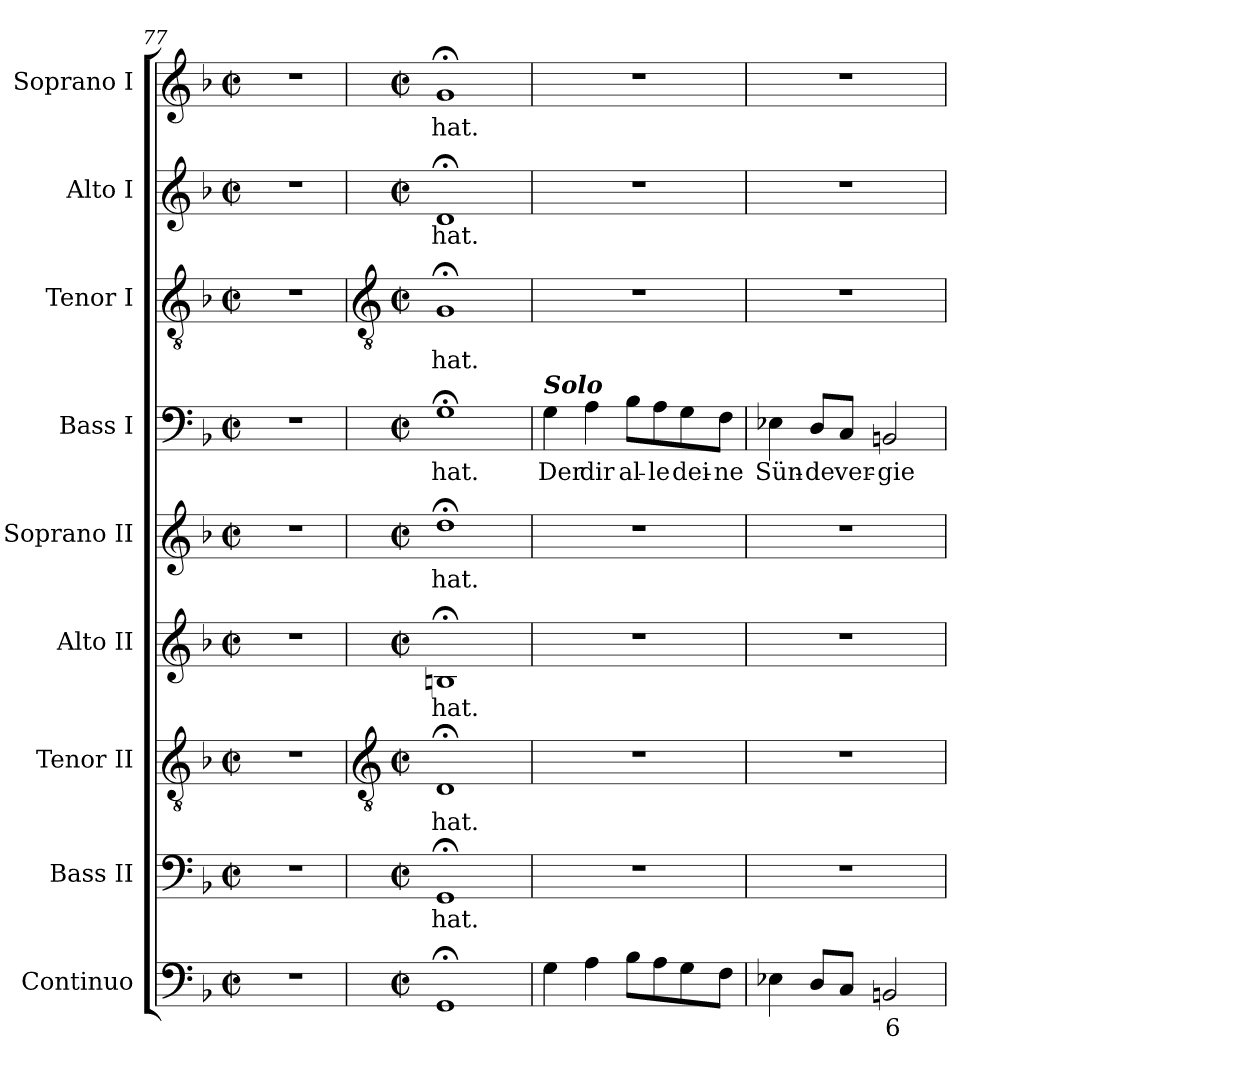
**kern	**text	**kern	**text	**kern	**text	**kern	**text	**kern	**text	**kern	**text	**kern	**text	**kern	**text	**kern	**text
*part9	*part9	*part8	*part8	*part7	*part7	*part6	*part6	*part5	*part5	*part4	*part4	*part3	*part3	*part2	*part2	*part1	*part1
*staff9	*staff9	*staff8	*staff8	*staff7	*staff7	*staff6	*staff6	*staff5	*staff5	*staff4	*staff4	*staff3	*staff3	*staff2	*staff2	*staff1	*staff1
*I"Continuo	*	*I"Bass II	*	*I"Tenor II	*	*I"Alto II	*	*I"Soprano II	*	*I"Bass I	*	*I"Tenor I	*	*I"Alto I	*	*I"Soprano I	*
*I'Continuo	*	*I'Bass II	*	*I'Tenor II	*	*I'Alto II	*	*I'Soprano II	*	*I'Bass I	*	*I'Tenor I	*	*I'Alto I	*	*I'Soprano I	*
*clefF4	*	*clefF4	*	*clefGv2	*	*clefG2	*	*clefG2	*	*clefF4	*	*clefGv2	*	*clefG2	*	*clefG2	*
*k[b-]	*	*k[b-]	*	*k[b-]	*	*k[b-]	*	*k[b-]	*	*k[b-]	*	*k[b-]	*	*k[b-]	*	*k[b-]	*
*F:	*	*F:	*	*F:	*	*F:	*	*F:	*	*F:	*	*F:	*	*F:	*	*F:	*
*M2/2	*	*M2/2	*	*M2/2	*	*M2/2	*	*M2/2	*	*M2/2	*	*M2/2	*	*M2/2	*	*M2/2	*
*met(c|)	*	*met(c|)	*	*met(c|)	*	*met(c|)	*	*met(c|)	*	*met(c|)	*	*met(c|)	*	*met(c|)	*	*met(c|)	*
=77	=77	=77	=77	=77	=77	=77	=77	=77	=77	=77	=77	=77	=77	=77	=77	=77	=77
1r	.	1r	.	1r	.	1r	.	1r	.	1r	.	1r	.	1r	.	1r	.
!!LO:LB:g=z
=78	=78	=78	=78	=78	=78	=78	=78	=78	=78	=78	=78	=78	=78	=78	=78	=78	=78
*	*	*	*	*clefGv2	*	*	*	*	*	*	*	*clefGv2	*	*	*	*	*
*M2/2	*	*M2/2	*	*M2/2	*	*M2/2	*	*M2/2	*	*M2/2	*	*M2/2	*	*M2/2	*	*M2/2	*
*met(c|)	*	*met(c|)	*	*met(c|)	*	*met(c|)	*	*met(c|)	*	*met(c|)	*	*met(c|)	*	*met(c|)	*	*met(c|)	*
!	!	!	!LO:LY:b	!	!LO:LY:b	!	!LO:LY:b	!	!LO:LY:b	!	!LO:LY:b	!	!LO:LY:b	!	!LO:LY:b	!	!LO:LY:b
1GG;<	.	1GG;<	hat.	1D;<	hat.	1Bn;<	hat.	1dd;<	hat.	1G;<	hat.	1G;<	hat.	1d;<	hat.	1g;<	hat.
=79	=79	=79	=79	=79	=79	=79	=79	=79	=79	=79	=79	=79	=79	=79	=79	=79	=79
!	!	!	!	!	!	!	!	!	!	!LO:TX:a:Bi:t=Solo	!	!	!	!	!	!	!
!	!	!	!	!	!	!	!	!	!	!	!LO:LY:b	!	!	!	!	!	!
4G	.	1r	.	1r	.	1r	.	1r	.	4G	Der	1r	.	1r	.	1r	.
!	!	!	!	!	!	!	!	!	!	!	!LO:LY:b	!	!	!	!	!	!
4A	.	.	.	.	.	.	.	.	.	4A	dir	.	.	.	.	.	.
!	!	!	!	!	!	!	!	!	!	!	!LO:LY:b	!	!	!	!	!	!
8B-L	.	.	.	.	.	.	.	.	.	8B-\L	al-	.	.	.	.	.	.
!	!	!	!	!	!	!	!	!	!	!	!LO:LY:b	!	!	!	!	!	!
8A	.	.	.	.	.	.	.	.	.	8A\	-le	.	.	.	.	.	.
!	!	!	!	!	!	!	!	!	!	!	!LO:LY:b	!	!	!	!	!	!
8G	.	.	.	.	.	.	.	.	.	8G\	dei-	.	.	.	.	.	.
!	!	!	!	!	!	!	!	!	!	!	!LO:LY:b	!	!	!	!	!	!
8FJ	.	.	.	.	.	.	.	.	.	8F\J	-ne	.	.	.	.	.	.
=80	=80	=80	=80	=80	=80	=80	=80	=80	=80	=80	=80	=80	=80	=80	=80	=80	=80
!	!	!	!	!	!	!	!	!	!	!	!LO:LY:b	!	!	!	!	!	!
4E-X	.	1r	.	1r	.	1r	.	1r	.	4E-X	Sün-	1r	.	1r	.	1r	.
!	!	!	!	!	!	!	!	!	!	!	!LO:LY:b	!	!	!	!	!	!
8DL	.	.	.	.	.	.	.	.	.	8D/L	-de	.	.	.	.	.	.
!	!	!	!	!	!	!	!	!	!	!	!LO:LY:b	!	!	!	!	!	!
8CJ	.	.	.	.	.	.	.	.	.	8C/J	ver-	.	.	.	.	.	.
!	!LO:LY:b	!	!	!	!	!	!	!	!	!	!LO:LY:b	!	!	!	!	!	!
2BBn	6	.	.	.	.	.	.	.	.	2BBn	-gie-	.	.	.	.	.	.
=	=	=	=	=	=	=	=	=	=	=	=	=	=	=	=	=	=
*-	*-	*-	*-	*-	*-	*-	*-	*-	*-	*-	*-	*-	*-	*-	*-	*-	*-
